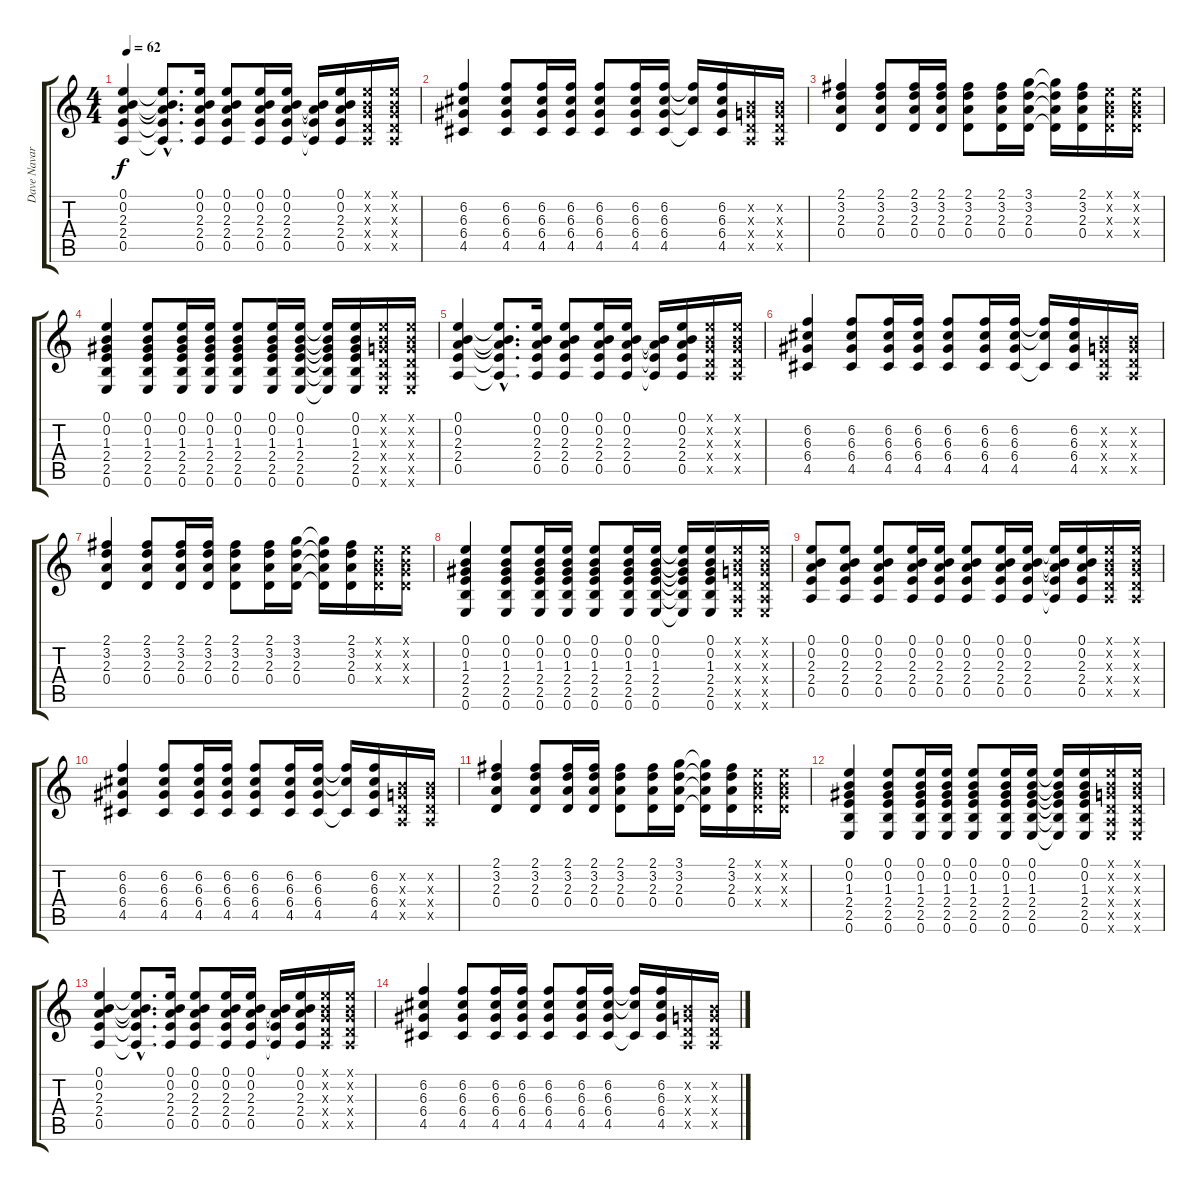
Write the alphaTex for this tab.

\track ("Dave Navarro 3" "Dave Navar") {instrument acousticguitarsteel}
\staff {score tabs}
\tuning (E4 B3 G3 D3 A2 E2) {hide}
\ts (4 4)
\tempo 62
\clef g2
\ks c
(0.1 0.2 2.3 2.4 0.5).4{dy f} (0.1{hac t} 0.2{hac t} 2.3{hac t} 2.4{hac t} 0.5{hac t}).8{d} (0.1 0.2 2.3 2.4 0.5).16 (0.1 0.2 2.3 2.4 0.5).8 (0.1 0.2 2.3 2.4 0.5).16 (0.1 0.2 2.3 2.4 0.5).16 (0.2{t} 2.3{t} 2.4{t} 0.5{t}).16 (0.1 0.2 2.3 2.4 0.5).16 (0.1{x} 0.2{x} 0.3{x} 0.4{x} 0.5{x}).16 (0.1{x} 0.2{x} 0.3{x} 0.4{x} 0.5{x}).16 |
(6.2 6.3 6.4 4.5).4 (6.2 6.3 6.4 4.5).8 (6.2 6.3 6.4 4.5).16 (6.2 6.3 6.4 4.5).16 (6.2 6.3 6.4 4.5).8 (6.2 6.3 6.4 4.5).16 (6.2 6.3 6.4 4.5).16 (6.2{t} 6.3{t} 4.5{t}).16 (6.2 6.3 6.4 4.5).16 (0.2{x} 0.3{x} 0.4{x} 0.5{x}).16 (0.2{x} 0.3{x} 0.4{x} 0.5{x}).16 |
(2.1 3.2 2.3 0.4).4 (2.1 3.2 2.3 0.4).8 (2.1 3.2 2.3 0.4).16 (2.1 3.2 2.3 0.4).16 (2.1 3.2 2.3 0.4).8 (2.1 3.2 2.3 0.4).16 (3.1 3.2 2.3 0.4).16 (3.1{t} 3.2{t} 2.3{t} 0.4{t}).16 (2.1 3.2 2.3 0.4).16 (0.1{x} 0.2{x} 0.3{x} 0.4{x}).16 (0.1{x} 0.2{x} 0.3{x} 0.4{x}).16 |
(0.1 0.2 1.3 2.4 2.5 0.6).4 (0.1 0.2 1.3 2.4 2.5 0.6).8 (0.1 0.2 1.3 2.4 2.5 0.6).16 (0.1 0.2 1.3 2.4 2.5 0.6).16 (0.1 0.2 1.3 2.4 2.5 0.6).8 (0.1 0.2 1.3 2.4 2.5 0.6).16 (0.1 0.2 1.3 2.4 2.5 0.6).16 (0.1{t} 0.2{t} 1.3{t} 2.4{t} 2.5{t} 0.6{t}).16 (0.1 0.2 1.3 2.4 2.5 0.6).16 (0.1{x} 0.2{x} 0.3{x} 0.4{x} 0.5{x} 0.6{x}).16 (0.1{x} 0.2{x} 0.3{x} 0.4{x} 0.5{x} 0.6{x}).16 |
(0.1 0.2 2.3 2.4 0.5).4 (0.1{hac t} 0.2{hac t} 2.3{hac t} 2.4{hac t} 0.5{hac t}).8{d} (0.1 0.2 2.3 2.4 0.5).16 (0.1 0.2 2.3 2.4 0.5).8 (0.1 0.2 2.3 2.4 0.5).16 (0.1 0.2 2.3 2.4 0.5).16 (0.2{t} 2.3{t} 2.4{t} 0.5{t}).16 (0.1 0.2 2.3 2.4 0.5).16 (0.1{x} 0.2{x} 0.3{x} 0.4{x} 0.5{x}).16 (0.1{x} 0.2{x} 0.3{x} 0.4{x} 0.5{x}).16 |
(6.2 6.3 6.4 4.5).4 (6.2 6.3 6.4 4.5).8 (6.2 6.3 6.4 4.5).16 (6.2 6.3 6.4 4.5).16 (6.2 6.3 6.4 4.5).8 (6.2 6.3 6.4 4.5).16 (6.2 6.3 6.4 4.5).16 (6.2{t} 6.3{t} 4.5{t}).16 (6.2 6.3 6.4 4.5).16 (0.2{x} 0.3{x} 0.4{x} 0.5{x}).16 (0.2{x} 0.3{x} 0.4{x} 0.5{x}).16 |
(2.1 3.2 2.3 0.4).4 (2.1 3.2 2.3 0.4).8 (2.1 3.2 2.3 0.4).16 (2.1 3.2 2.3 0.4).16 (2.1 3.2 2.3 0.4).8 (2.1 3.2 2.3 0.4).16 (3.1 3.2 2.3 0.4).16 (3.1{t} 3.2{t} 2.3{t} 0.4{t}).16 (2.1 3.2 2.3 0.4).16 (0.1{x} 0.2{x} 0.3{x} 0.4{x}).16 (0.1{x} 0.2{x} 0.3{x} 0.4{x}).16 |
(0.1 0.2 1.3 2.4 2.5 0.6).4 (0.1 0.2 1.3 2.4 2.5 0.6).8 (0.1 0.2 1.3 2.4 2.5 0.6).16 (0.1 0.2 1.3 2.4 2.5 0.6).16 (0.1 0.2 1.3 2.4 2.5 0.6).8 (0.1 0.2 1.3 2.4 2.5 0.6).16 (0.1 0.2 1.3 2.4 2.5 0.6).16 (0.1{t} 0.2{t} 1.3{t} 2.4{t} 2.5{t} 0.6{t}).16 (0.1 0.2 1.3 2.4 2.5 0.6).16 (0.1{x} 0.2{x} 0.3{x} 0.4{x} 0.5{x} 0.6{x}).16 (0.1{x} 0.2{x} 0.3{x} 0.4{x} 0.5{x} 0.6{x}).16 |
(0.1 0.2 2.3 2.4 0.5).8 (0.1 0.2 2.3 2.4 0.5).8 (0.1 0.2 2.3 2.4 0.5).8 (0.1 0.2 2.3 2.4 0.5).16 (0.1 0.2 2.3 2.4 0.5).16 (0.1 0.2 2.3 2.4 0.5).8 (0.1 0.2 2.3 2.4 0.5).16 (0.1 0.2 2.3 2.4 0.5).16 (0.1{t} 0.2{t} 2.3{t} 2.4{t} 0.5{t}).16 (0.1 0.2 2.3 2.4 0.5).16 (0.1{x} 0.2{x} 0.3{x} 0.4{x} 0.5{x}).16 (0.1{x} 0.2{x} 0.3{x} 0.4{x} 0.5{x}).16 |
(6.2 6.3 6.4 4.5).4{volume 7} (6.2 6.3 6.4 4.5).8 (6.2 6.3 6.4 4.5).16 (6.2 6.3 6.4 4.5).16 (6.2 6.3 6.4 4.5).8 (6.2 6.3 6.4 4.5).16 (6.2 6.3 6.4 4.5).16 (6.2{t} 6.3{t} 4.5{t}).16 (6.2 6.3 6.4 4.5).16 (0.2{x} 0.3{x} 0.4{x} 0.5{x}).16 (0.2{x} 0.3{x} 0.4{x} 0.5{x}).16 |
(2.1 3.2 2.3 0.4).4 (2.1 3.2 2.3 0.4).8 (2.1 3.2 2.3 0.4).16 (2.1 3.2 2.3 0.4).16 (2.1 3.2 2.3 0.4).8 (2.1 3.2 2.3 0.4).16 (3.1 3.2 2.3 0.4).16 (3.1{t} 3.2{t} 2.3{t} 0.4{t}).16 (2.1 3.2 2.3 0.4).16 (0.1{x} 0.2{x} 0.3{x} 0.4{x}).16 (0.1{x} 0.2{x} 0.3{x} 0.4{x}).16 |
(0.1 0.2 1.3 2.4 2.5 0.6).4{volume 3} (0.1 0.2 1.3 2.4 2.5 0.6).8 (0.1 0.2 1.3 2.4 2.5 0.6).16 (0.1 0.2 1.3 2.4 2.5 0.6).16 (0.1 0.2 1.3 2.4 2.5 0.6).8 (0.1 0.2 1.3 2.4 2.5 0.6).16 (0.1 0.2 1.3 2.4 2.5 0.6).16 (0.1{t} 0.2{t} 1.3{t} 2.4{t} 2.5{t} 0.6{t}).16 (0.1 0.2 1.3 2.4 2.5 0.6).16 (0.1{x} 0.2{x} 0.3{x} 0.4{x} 0.5{x} 0.6{x}).16 (0.1{x} 0.2{x} 0.3{x} 0.4{x} 0.5{x} 0.6{x}).16 |
(0.1 0.2 2.3 2.4 0.5).4 (0.1{hac t} 0.2{hac t} 2.3{hac t} 2.4{hac t} 0.5{hac t}).8{d} (0.1 0.2 2.3 2.4 0.5).16 (0.1 0.2 2.3 2.4 0.5).8 (0.1 0.2 2.3 2.4 0.5).16 (0.1 0.2 2.3 2.4 0.5).16 (0.2{t} 2.3{t} 2.4{t} 0.5{t}).16 (0.1 0.2 2.3 2.4 0.5).16 (0.1{x} 0.2{x} 0.3{x} 0.4{x} 0.5{x}).16 (0.1{x} 0.2{x} 0.3{x} 0.4{x} 0.5{x}).16 |
(6.2 6.3 6.4 4.5).4{volume 0} (6.2 6.3 6.4 4.5).8 (6.2 6.3 6.4 4.5).16 (6.2 6.3 6.4 4.5).16 (6.2 6.3 6.4 4.5).8 (6.2 6.3 6.4 4.5).16 (6.2 6.3 6.4 4.5).16 (6.2{t} 6.3{t} 4.5{t}).16 (6.2 6.3 6.4 4.5).16 (0.2{x} 0.3{x} 0.4{x} 0.5{x}).16 (0.2{x} 0.3{x} 0.4{x} 0.5{x}).16
